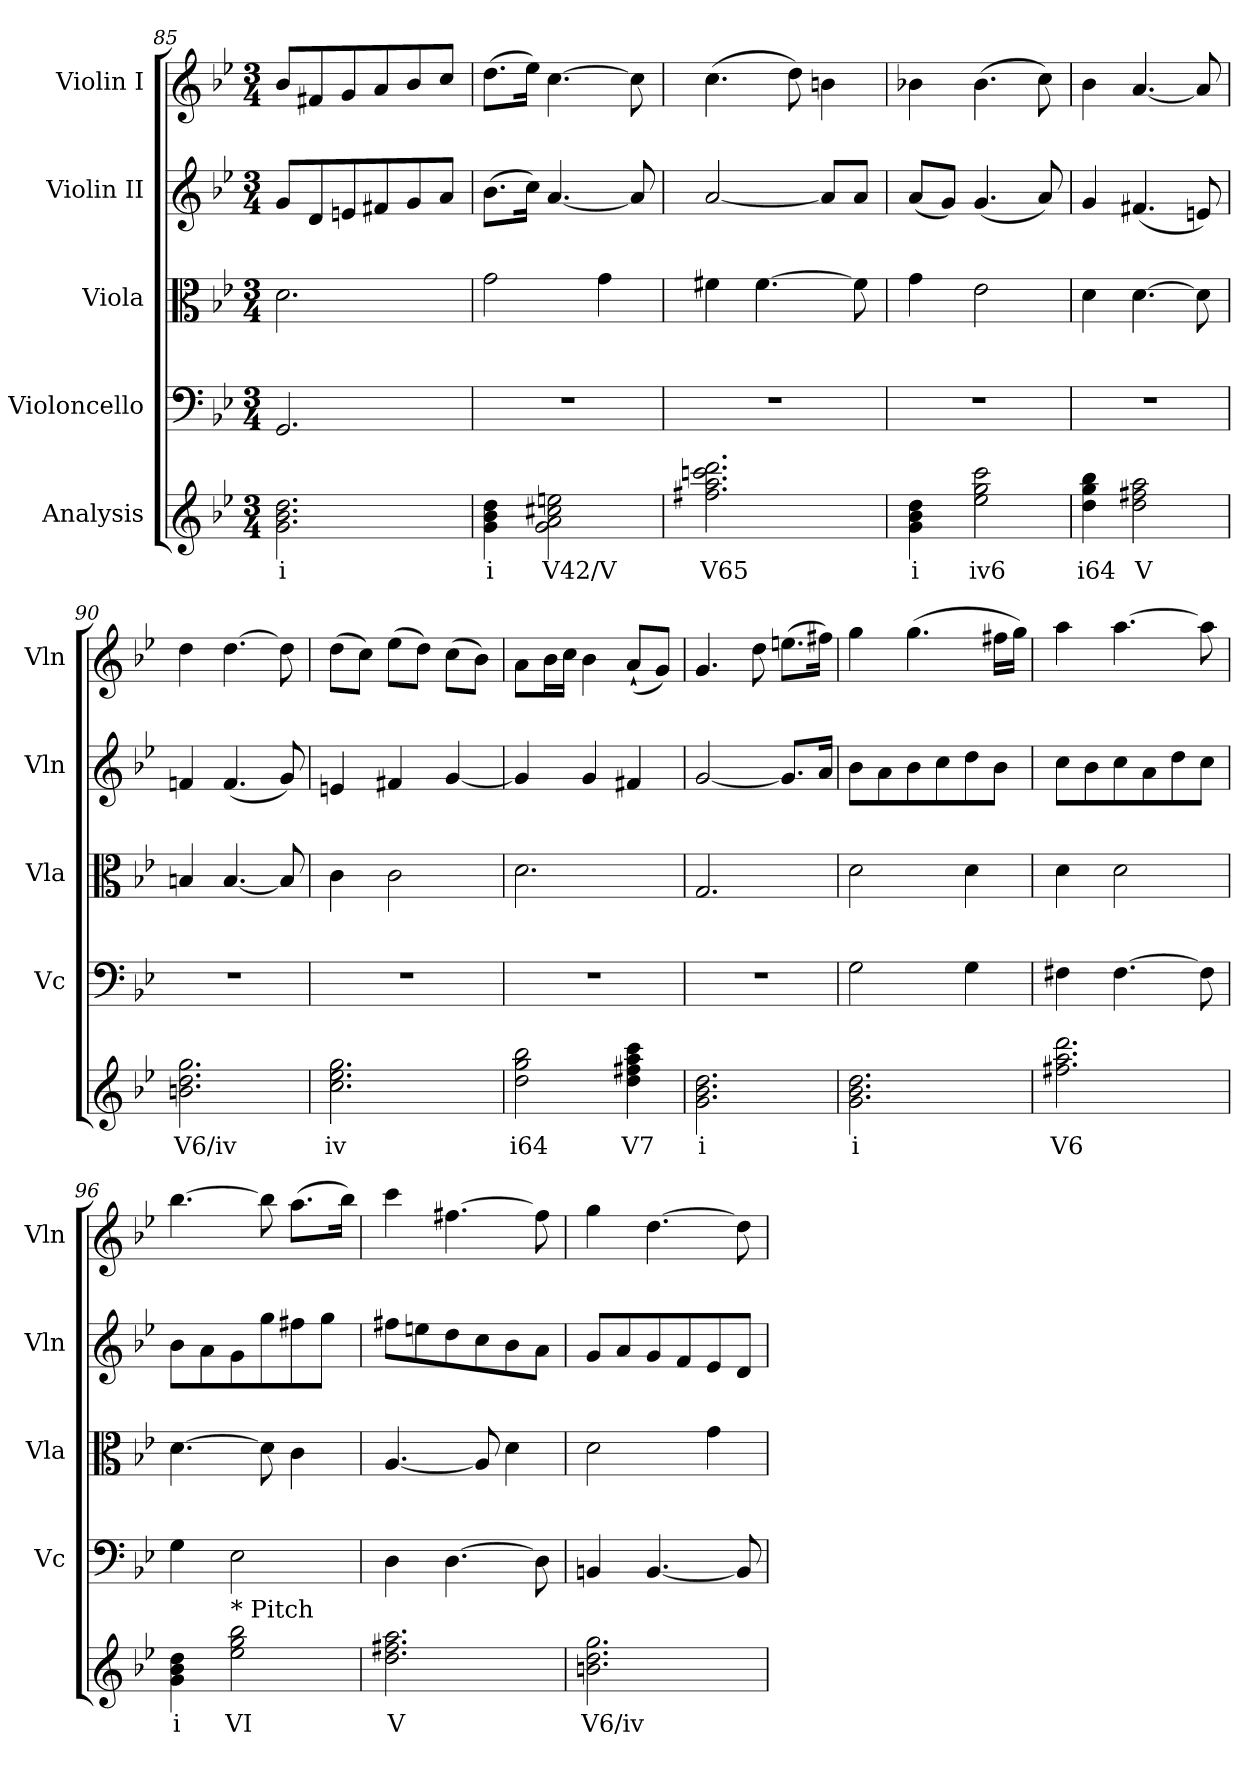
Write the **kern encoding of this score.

**kern	**text	**kern	**kern	**kern	**kern
*part5	*part5	*part4	*part3	*part2	*part1
*staff5	*staff5	*staff4	*staff3	*staff2	*staff1
*I"Analysis	*	*I"Violoncello	*I"Viola	*I"Violin II	*I"Violin I
*	*	*I'Vc	*I'Vla	*I'Vln	*I'Vln
*	*	*clefF4	*clefC3	*clefG2	*clefG2
*k[b-e-]	*	*k[b-e-]	*k[b-e-]	*k[b-e-]	*k[b-e-]
*M3/4	*	*M3/4	*M3/4	*M3/4	*M3/4
=85	=85	=85	=85	=85	=85
2.g 2.b- 2.dd	i	2.GG/	2.d\	8g/L	8b-/L
.	.	.	.	8d/	8f#X/
.	.	.	.	8en/	8g/
.	.	.	.	8f#X/	8a/
.	.	.	.	8g/	8b-/
.	.	.	.	8a/J	8cc/J
!!LO:PB:g=z
=86	=86	=86	=86	=86	=86
4g 4b- 4dd	i	2.r	2g\	(>8.b-\L	(>8.dd\L
.	.	.	.	16cc\Jk)	16ee-\Jk)
2g 2a 2cc#X 2een	V42/V	.	.	[4.a/	[4.cc\
.	.	.	4g\	.	.
.	.	.	.	8a/]	8cc\]
=87	=87	=87	=87	=87	=87
2.ff#X 2.aa 2.cccn 2.ddd	V65	2.r	4f#X\	[2a/	(>4.cc\
.	.	.	[4.f#\	.	.
.	.	.	.	.	8dd\)
.	.	.	.	8a/L]	4bn\
.	.	.	8f#\]	8a/J	.
=88	=88	=88	=88	=88	=88
4g 4b- 4dd	i	2.r	4g\	(<8a/L	4b-X\
.	.	.	.	8g/J)	.
2ee- 2gg 2ccc	iv6	.	2e-\	(<4.g/	(>4.b-\
.	.	.	.	8a/)	8cc\)
=89	=89	=89	=89	=89	=89
4dd 4gg 4bb-	i64	2.r	4d\	4g/	4b-\
2dd 2ff#X 2aa	V	.	[4.d\	(<4.f#X/	[4.a/
.	.	.	8d\]	8en/)	8a/]
!!LO:LB:g=z
=90	=90	=90	=90	=90	=90
2.bn 2.dd 2.gg	V6/iv	2.r	4Bn/	4fn/	4dd\
.	.	.	[4.B/	(<4.f/	[4.dd\
.	.	.	8B/]	8g/)	8dd\]
=91	=91	=91	=91	=91	=91
2.cc 2.ee- 2.gg	iv	2.r	4c\	4en/	(>8dd\L
.	.	.	.	.	8cc\J)
.	.	.	2c\	4f#X/	(>8ee-\L
.	.	.	.	.	8dd\J)
.	.	.	.	[4g/	(>8cc\L
.	.	.	.	.	8b-\J)
=92	=92	=92	=92	=92	=92
2dd 2gg 2bb-	i64	2.r	2.d\	4g/]	8a\L
.	.	.	.	.	16b-\L
.	.	.	.	.	16cc\JJ
.	.	.	.	4g/	4b-\
4dd 4ff#X 4aa 4ccc	V7	.	.	4f#X/	(<8a`/L
.	.	.	.	.	8g/J)
=93	=93	=93	=93	=93	=93
2.g 2.b- 2.dd	i	2.r	2.G/	[2g/	4.g/
.	.	.	.	.	8dd\
.	.	.	.	8.g/L]	(>8.een\L
.	.	.	.	16a/Jk	16ff#X\Jk)
!!LO:LB:g=z
=94	=94	=94	=94	=94	=94
2.g 2.b- 2.dd	i	2G\	2d\	8b-\L	4gg\
.	.	.	.	8a\	.
.	.	.	.	8b-\	(>4.gg\
.	.	.	.	8cc\	.
.	.	4G\	4d\	8dd\	.
.	.	.	.	8b-\J	16ff#X\LL
.	.	.	.	.	16gg\JJ)
=95	=95	=95	=95	=95	=95
2.ff#X 2.aa 2.ddd	V6	4F#X\	4d\	8cc\L	4aa\
.	.	.	.	8b-\	.
.	.	[4.F#\	2d\	8cc\	[4.aa\
.	.	.	.	8a\	.
.	.	.	.	8dd\	.
.	.	8F#\]	.	8cc\J	8aa\]
=96	=96	=96	=96	=96	=96
4g 4b- 4dd	i	4G\	[4.d\	8b-\L	[4.bb-\
.	.	.	.	8a\	.
!LO:TX:t=* Pitch	!	!	!	!	!
2ee- 2gg 2bb-	VI	2E-\	.	8g\	.
.	.	.	8d\]	8gg\	8bb-\]
.	.	.	4c\	8ff#X\	(>8.aa\L
.	.	.	.	8gg\J	.
.	.	.	.	.	16bb-\Jk)
=97	=97	=97	=97	=97	=97
2.dd 2.ff#X 2.aa	V	4D\	[4.A/	8ff#X\L	4ccc\
.	.	.	.	8een\	.
.	.	[4.D\	.	8dd\	[4.ff#X\
.	.	.	8A/]	8cc\	.
.	.	.	4d\	8b-\	.
.	.	8D\]	.	8a\J	8ff#\]
!!LO:PB:g=z
=98	=98	=98	=98	=98	=98
2.bn 2.dd 2.gg	V6/iv	4BBn/	2d\	8g/L	4gg\
.	.	.	.	8a/	.
.	.	[4.BB/	.	8g/	[4.dd\
.	.	.	.	8f/	.
.	.	.	4g\	8e-/	.
.	.	8BB/]	.	8d/J	8dd\]
=	=	=	=	=	=
*-	*-	*-	*-	*-	*-
